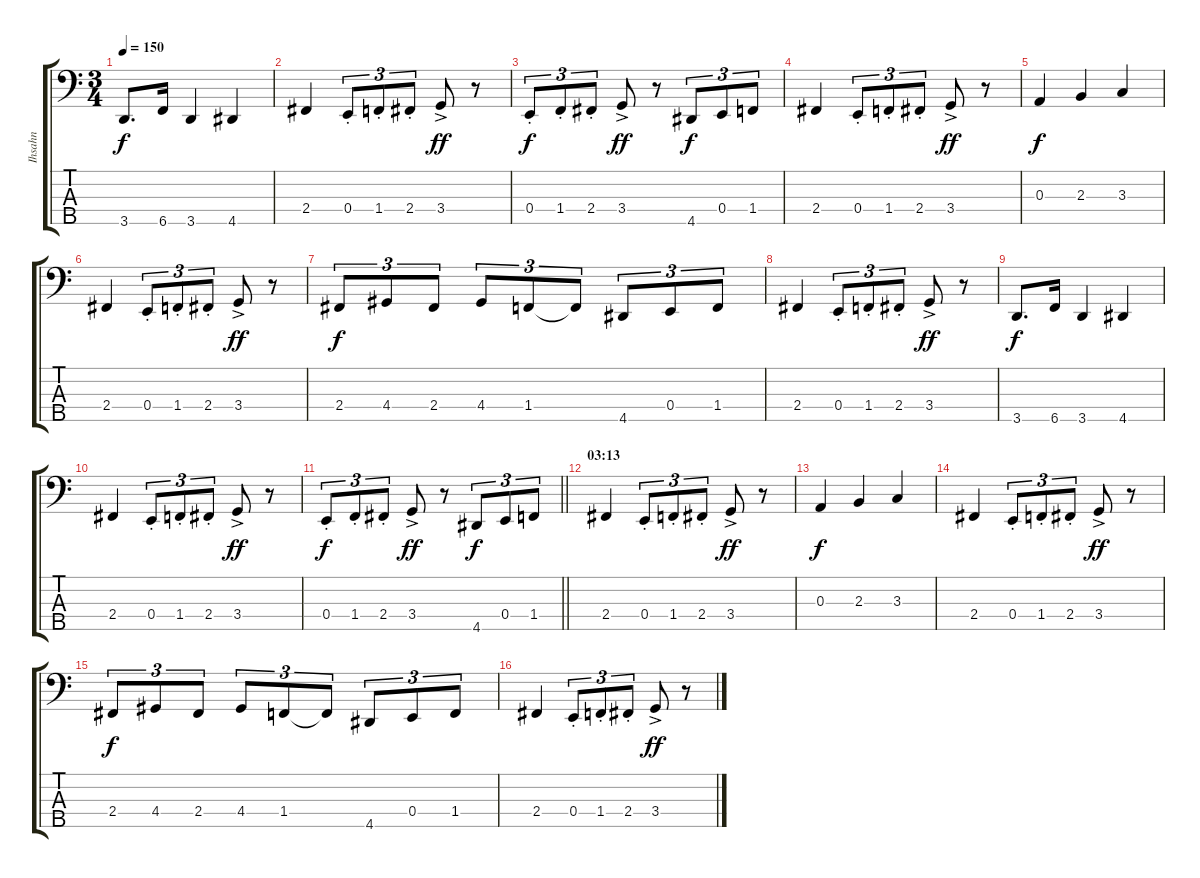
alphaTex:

\track ("Ihsahn" "Ihsahn") {instrument electricbassfinger}
\staff {score tabs}
\tuning (G2 D2 A1 E1 B0) {hide}
\ts (3 4)
\tempo 150
\clef f4
\ks c
3.5.8{d dy f} 6.5.16 3.5.4 4.5.4 |
2.4.4 0.4{st}.8{tu (3 2)} 1.4{st}.8{tu (3 2)} 2.4{st}.8{tu (3 2)} 3.4{ac}.8{dy ff} r.8 |
0.4{st}.8{tu (3 2) dy f} 1.4{st}.8{tu (3 2)} 2.4{st}.8{tu (3 2)} 3.4{ac}.8{dy ff} r.8 4.5.8{tu (3 2) dy f} 0.4.8{tu (3 2)} 1.4.8{tu (3 2)} |
2.4.4 0.4{st}.8{tu (3 2)} 1.4{st}.8{tu (3 2)} 2.4{st}.8{tu (3 2)} 3.4{ac}.8{dy ff} r.8 |
0.3.4{dy f} 2.3.4 3.3.4 |
2.4.4 0.4{st}.8{tu (3 2)} 1.4{st}.8{tu (3 2)} 2.4{st}.8{tu (3 2)} 3.4{ac}.8{dy ff} r.8 |
2.4.8{tu (3 2) dy f} 4.4.8{tu (3 2)} 2.4.8{tu (3 2)} 4.4.8{tu (3 2)} 1.4.8{tu (3 2)} 1.4{t}.8{tu (3 2)} 4.5.8{tu (3 2)} 0.4.8{tu (3 2)} 1.4.8{tu (3 2)} |
2.4.4 0.4{st}.8{tu (3 2)} 1.4{st}.8{tu (3 2)} 2.4{st}.8{tu (3 2)} 3.4{ac}.8{dy ff} r.8 |
3.5.8{d dy f} 6.5.16 3.5.4 4.5.4 |
2.4.4 0.4{st}.8{tu (3 2)} 1.4{st}.8{tu (3 2)} 2.4{st}.8{tu (3 2)} 3.4{ac}.8{dy ff} r.8 |
\barLineRight lightlight
0.4{st}.8{tu (3 2) dy f} 1.4{st}.8{tu (3 2)} 2.4{st}.8{tu (3 2)} 3.4{ac}.8{dy ff} r.8 4.5.8{tu (3 2) dy f} 0.4.8{tu (3 2)} 1.4.8{tu (3 2)} |
\section ("" "03:13")
2.4.4 0.4{st}.8{tu (3 2)} 1.4{st}.8{tu (3 2)} 2.4{st}.8{tu (3 2)} 3.4{ac}.8{dy ff} r.8 |
0.3.4{dy f} 2.3.4 3.3.4 |
2.4.4 0.4{st}.8{tu (3 2)} 1.4{st}.8{tu (3 2)} 2.4{st}.8{tu (3 2)} 3.4{ac}.8{dy ff} r.8 |
2.4.8{tu (3 2) dy f} 4.4.8{tu (3 2)} 2.4.8{tu (3 2)} 4.4.8{tu (3 2)} 1.4.8{tu (3 2)} 1.4{t}.8{tu (3 2)} 4.5.8{tu (3 2)} 0.4.8{tu (3 2)} 1.4.8{tu (3 2)} |
2.4.4 0.4{st}.8{tu (3 2)} 1.4{st}.8{tu (3 2)} 2.4{st}.8{tu (3 2)} 3.4{ac}.8{dy ff} r.8
